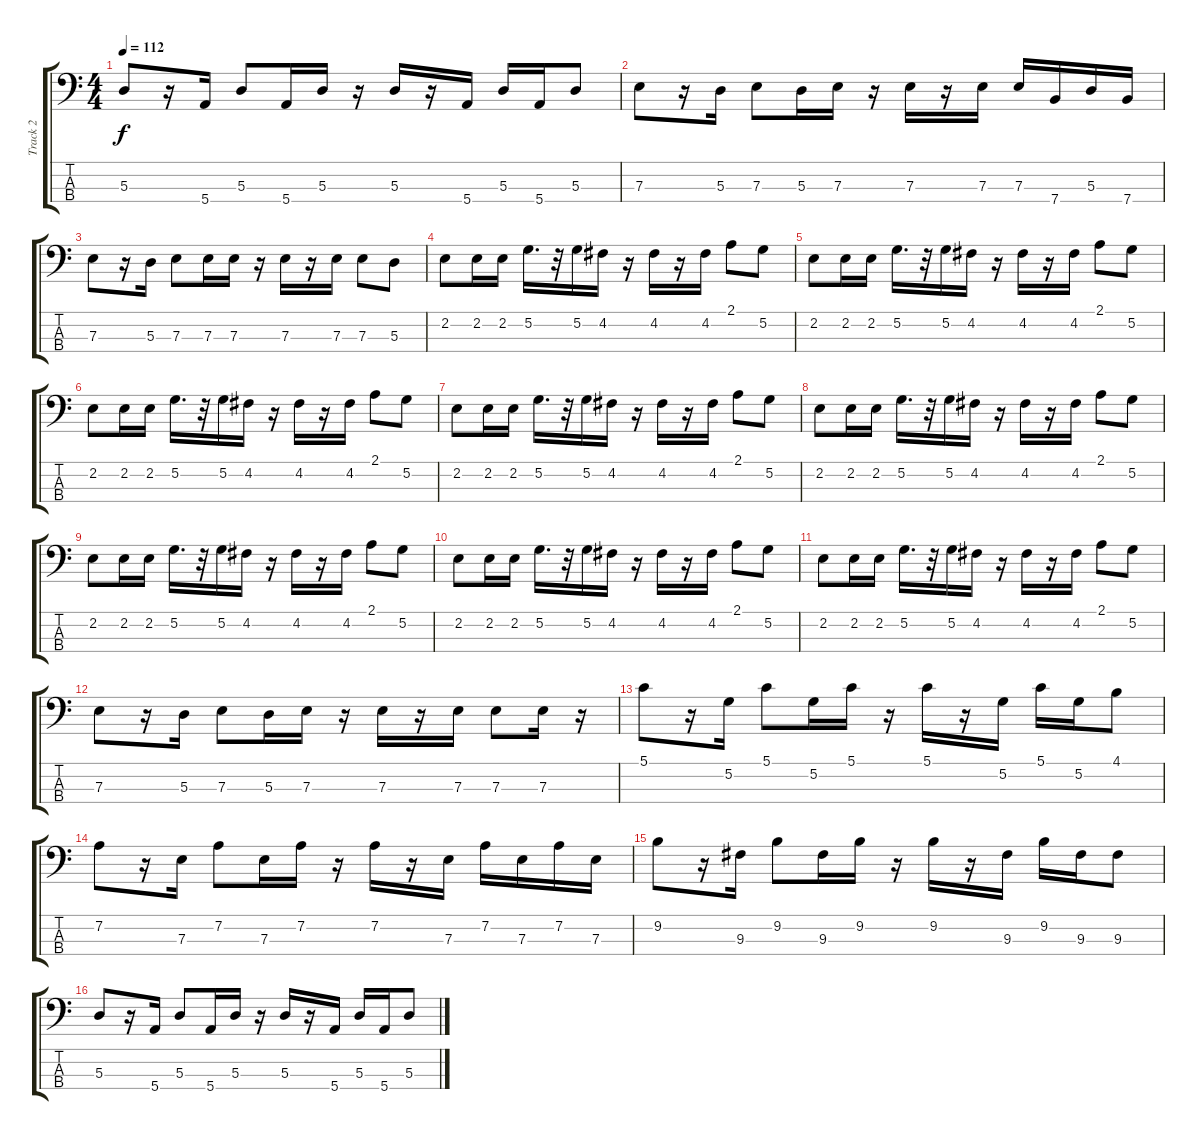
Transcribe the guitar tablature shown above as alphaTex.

\track ("Track 2" "Track 2") {instrument electricbasspick}
\staff {score tabs}
\tuning (G2 D2 A1 E1) {hide}
\ts (4 4)
\tempo 112
\clef f4
\ks c
5.3.8{dy f} r.16 5.4.16 5.3.8 5.4.16 5.3.16 r.16 5.3.16 r.16 5.4.16 5.3.16 5.4.16 5.3.8 |
7.3.8 r.16 5.3.16 7.3.8 5.3.16 7.3.16 r.16 7.3.16 r.16 7.3.16 7.3.16 7.4.16 5.3.16 7.4.16 |
7.3.8 r.16 5.3.16 7.3.8 7.3.16 7.3.16 r.16 7.3.16 r.16 7.3.16 7.3.8 5.3.8 |
2.2.8 2.2.16 2.2.16 5.2.16{d} r.32 5.2.16 4.2.16 r.16 4.2.16 r.16 4.2.16 2.1.8 5.2.8 |
2.2.8 2.2.16 2.2.16 5.2.16{d} r.32 5.2.16 4.2.16 r.16 4.2.16 r.16 4.2.16 2.1.8 5.2.8 |
2.2.8 2.2.16 2.2.16 5.2.16{d} r.32 5.2.16 4.2.16 r.16 4.2.16 r.16 4.2.16 2.1.8 5.2.8 |
2.2.8 2.2.16 2.2.16 5.2.16{d} r.32 5.2.16 4.2.16 r.16 4.2.16 r.16 4.2.16 2.1.8 5.2.8 |
2.2.8 2.2.16 2.2.16 5.2.16{d} r.32 5.2.16 4.2.16 r.16 4.2.16 r.16 4.2.16 2.1.8 5.2.8 |
2.2.8 2.2.16 2.2.16 5.2.16{d} r.32 5.2.16 4.2.16 r.16 4.2.16 r.16 4.2.16 2.1.8 5.2.8 |
2.2.8 2.2.16 2.2.16 5.2.16{d} r.32 5.2.16 4.2.16 r.16 4.2.16 r.16 4.2.16 2.1.8 5.2.8 |
2.2.8 2.2.16 2.2.16 5.2.16{d} r.32 5.2.16 4.2.16 r.16 4.2.16 r.16 4.2.16 2.1.8 5.2.8 |
7.3.8 r.16 5.3.16 7.3.8 5.3.16 7.3.16 r.16 7.3.16 r.16 7.3.16 7.3.8 7.3.16 r.16 |
5.1.8 r.16 5.2.16 5.1.8 5.2.16 5.1.16 r.16 5.1.16 r.16 5.2.16 5.1.16 5.2.16 4.1.8 |
7.2.8 r.16 7.3.16 7.2.8 7.3.16 7.2.16 r.16 7.2.16 r.16 7.3.16 7.2.16 7.3.16 7.2.16 7.3.16 |
9.2.8 r.16 9.3.16 9.2.8 9.3.16 9.2.16 r.16 9.2.16 r.16 9.3.16 9.2.16 9.3.16 9.3.8 |
5.3.8 r.16 5.4.16 5.3.8 5.4.16 5.3.16 r.16 5.3.16 r.16 5.4.16 5.3.16 5.4.16 5.3.8
